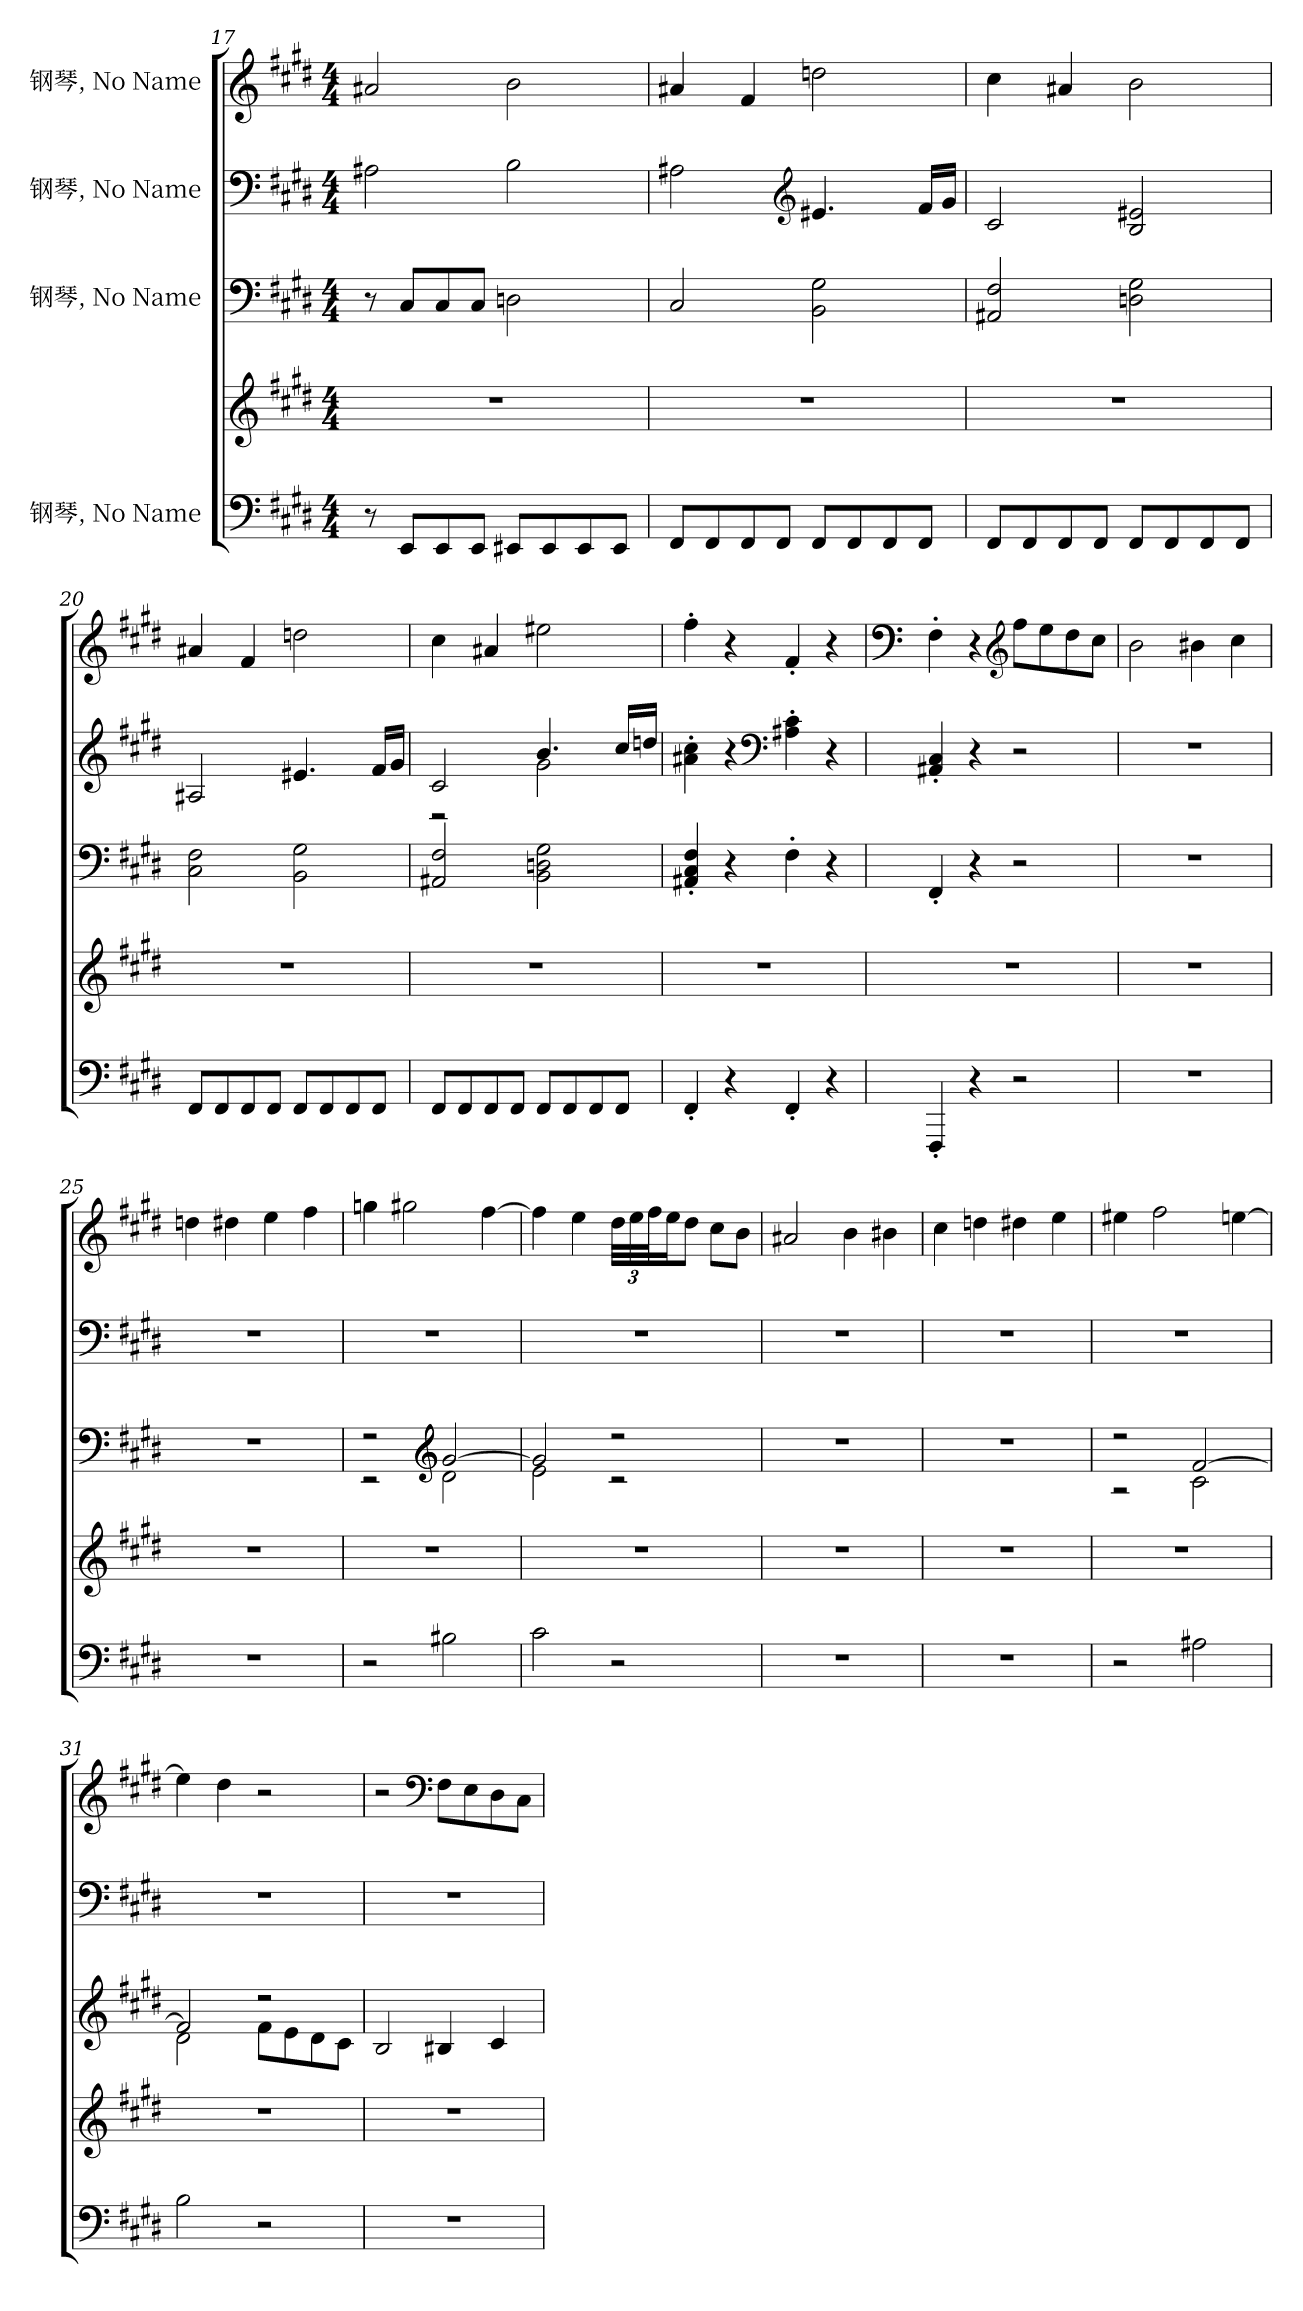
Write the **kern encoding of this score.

**kern	**kern	**kern	**kern	**kern
*part4	*part4	*part3	*part2	*part1
*staff5	*staff4	*staff3	*staff2	*staff1
*I"钢琴, No Name	*	*I"钢琴, No Name	*I"钢琴, No Name	*I"钢琴, No Name
*clefF4	*clefG2	*clefF4	*clefF4	*clefG2
*k[f#c#g#d#]	*k[f#c#g#d#]	*k[f#c#g#d#]	*k[f#c#g#d#]	*k[f#c#g#d#]
*M4/4	*M4/4	*M4/4	*M4/4	*M4/4
=17	=17	=17	=17	=17
8r	1r	8r	2A#X\	2a#X/
8EE/L	.	8C#/L	.	.
8EE/	.	8C#/	.	.
8EE/J	.	8C#/J	.	.
*	*	*	*	*MM154
8EE#X/L	.	2Dn\	2B\	2b\
8EE#/	.	.	.	.
8EE#/	.	.	.	.
8EE#/J	.	.	.	.
=18	=18	=18	=18	=18
8FF#/L	1r	2C#/	2A#X\	4a#X/
8FF#/	.	.	.	.
8FF#/	.	.	.	4f#/
8FF#/J	.	.	.	.
*	*	*	*clefG2	*
*	*	*	*	*MM154
8FF#/L	.	2BB\ 2G#\	4.e#X/	2ddn\
8FF#/	.	.	.	.
8FF#/	.	.	.	.
8FF#/J	.	.	16f#/LL	.
.	.	.	16g#/JJ	.
!!LO:PB:g=z
=19	=19	=19	=19	=19
8FF#/L	1r	2AA#X/ 2F#/	2c#/	4cc#\
8FF#/	.	.	.	.
8FF#/	.	.	.	4a#X/
8FF#/J	.	.	.	.
*	*	*	*	*MM154
8FF#/L	.	2Dn\ 2G#\	2B/ 2e#X/	2b\
8FF#/	.	.	.	.
8FF#/	.	.	.	.
8FF#/J	.	.	.	.
=20	=20	=20	=20	=20
8FF#/L	1r	2C#\ 2F#\	2A#X/	4a#X/
8FF#/	.	.	.	.
8FF#/	.	.	.	4f#/
8FF#/J	.	.	.	.
*	*	*	*	*MM154
8FF#/L	.	2BB\ 2G#\	4.e#X/	2ddn\
8FF#/	.	.	.	.
8FF#/	.	.	.	.
8FF#/J	.	.	16f#/LL	.
.	.	.	16g#/JJ	.
=21	=21	=21	=21	=21
*	*	*	*^	*
8FF#/L	1r	2AA#X/ 2F#/	2c#/	2r	4cc#\
8FF#/	.	.	.	.	.
8FF#/	.	.	.	.	4a#X/
8FF#/J	.	.	.	.	.
*	*	*	*	*	*MM154
8FF#/L	.	2BB\ 2Dn\ 2G#\	4.b/	2g#\	2ee#X\
8FF#/	.	.	.	.	.
8FF#/	.	.	.	.	.
8FF#/J	.	.	16cc#/LL	.	.
.	.	.	16ddn/JJ	.	.
*	*	*	*v	*v	*
=22	=22	=22	=22	=22
4FF#'/	1r	4AA#X/' 4C#/' 4F#/'	4a#X\' 4cc#\'	4ff#'\
4r	.	4r	4r	4r
*	*	*	*clefF4	*
*	*	*	*	*MM150
4FF#'/	.	4F#'\	4A#X\' 4c#\'	4f#'/
4r	.	4r	4r	4r
!!LO:LB:g=z
=23	=23	=23	=23	=23
*	*	*	*	*clefF4
*	*	*	*	*MM141
4FFF#'/	1r	4FF#'/	4AA#X/' 4C#/'	4F#'\
*	*	*	*	*MM111
4r	.	4r	4r	4r
*	*	*	*	*clefG2
*	*	*	*	*MM152
2r	.	2r	2r	8ff#\L
.	.	.	.	8ee\
.	.	.	.	8dd#\
.	.	.	.	8cc#\J
=24	=24	=24	=24	=24
1r	1r	1r	1r	2b\
.	.	.	.	4b#X\
.	.	.	.	4cc#\
=25	=25	=25	=25	=25
1r	1r	1r	1r	4ddn\
.	.	.	.	4dd#X\
.	.	.	.	4ee\
.	.	.	.	4ff#\
=26	=26	=26	=26	=26
*	*	*^	*	*
2r	1r	2r	2r	1r	4ggn\
.	.	.	.	.	2gg#X\
*	*	*clefG2	*	*	*
2B#X\	.	[2g#/	2d#\	.	.
.	.	.	.	.	[4ff#\
=27	=27	=27	=27	=27	=27
2c#\	1r	2g#/]	2e\	1r	4ff#\]
.	.	.	.	.	4ee\
*	*	*	*	*	*Xbrackettup
*	*	*	*	*	*MM152
2r	.	2r	2r	.	48dd#\LLL
.	.	.	.	.	48ee\
.	.	.	.	.	48ff#\J
.	.	.	.	.	16ee\J
.	.	.	.	.	8dd#\J
.	.	.	.	.	8cc#\L
.	.	.	.	.	8b\J
*	*	*v	*v	*	*
=28	=28	=28	=28	=28
1r	1r	1r	1r	2a#X/
.	.	.	.	4b\
.	.	.	.	4b#X\
!!LO:PB:g=z
=29	=29	=29	=29	=29
1r	1r	1r	1r	4cc#\
.	.	.	.	4ddn\
.	.	.	.	4dd#X\
.	.	.	.	4ee\
=30	=30	=30	=30	=30
*	*	*^	*	*
2r	1r	2r	2r	1r	4ee#X\
.	.	.	.	.	2ff#\
2A#X\	.	[2f#/	2c#\	.	.
.	.	.	.	.	[4een\
=31	=31	=31	=31	=31	=31
2B\	1r	2f#/]	2d#\	1r	4ee\]
.	.	.	.	.	4dd#\
*	*	*	*	*	*MM152
2r	.	2r	8f#\L	.	2r
.	.	.	8e\	.	.
.	.	.	8d#\	.	.
.	.	.	8c#\J	.	.
*	*	*v	*v	*	*
=32	=32	=32	=32	=32
1r	1r	2B/	1r	2r
*	*	*	*	*clefF4
.	.	4B#X/	.	8F#\L
.	.	.	.	8E\
.	.	4c#/	.	8D#\
.	.	.	.	8C#\J
=	=	=	=	=
*-	*-	*-	*-	*-
